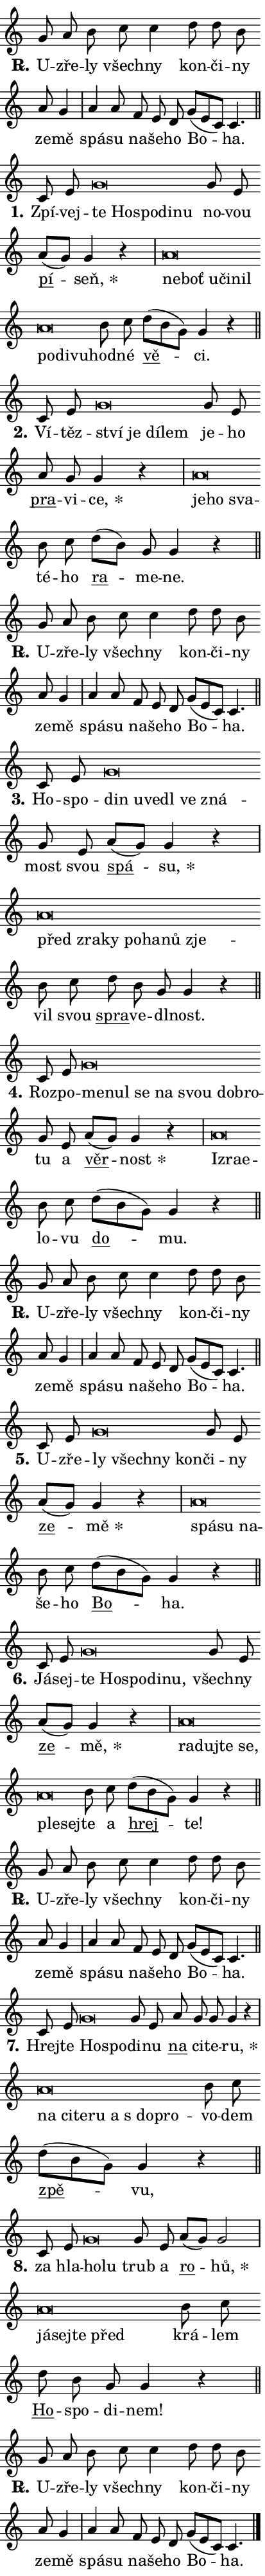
\version "2.24.0"
\header { tagline = "" }
\paper {
  indent = 0\cm
  top-margin = 0\cm
  right-margin = 0.13\cm % to fit lyric hyphens
  bottom-margin = 0\cm
  left-margin = 0\cm
  paper-width = 7\cm
  page-breaking = #ly:one-page-breaking
  system-system-spacing.basic-distance = #11
  score-system-spacing.basic-distance = #11
  ragged-last = ##f
}


%% Author: Thomas Morley
%% https://lists.gnu.org/archive/html/lilypond-user/2020-05/msg00002.html
#(define (line-position grob)
"Returns position of @var[grob} in current system:
   @code{'start}, if at first time-step
   @code{'end}, if at last time-step
   @code{'middle} otherwise
"
  (let* ((col (ly:item-get-column grob))
         (ln (ly:grob-object col 'left-neighbor))
         (rn (ly:grob-object col 'right-neighbor))
         (col-to-check-left (if (ly:grob? ln) ln col))
         (col-to-check-right (if (ly:grob? rn) rn col))
         (break-dir-left
           (and
             (ly:grob-property col-to-check-left 'non-musical #f)
             (ly:item-break-dir col-to-check-left)))
         (break-dir-right
           (and
             (ly:grob-property col-to-check-right 'non-musical #f)
             (ly:item-break-dir col-to-check-right))))
        (cond ((eqv? 1 break-dir-left) 'start)
              ((eqv? -1 break-dir-right) 'end)
              (else 'middle))))

#(define (tranparent-at-line-position vctor)
  (lambda (grob)
  "Relying on @code{line-position} select the relevant enry from @var{vctor}.
Used to determine transparency,"
    (case (line-position grob)
      ((end) (not (vector-ref vctor 0)))
      ((middle) (not (vector-ref vctor 1)))
      ((start) (not (vector-ref vctor 2))))))

noteHeadBreakVisibility =
#(define-music-function (break-visibility)(vector?)
"Makes @code{NoteHead}s transparent relying on @var{break-visibility}"
#{
  \override NoteHead.transparent =
    #(tranparent-at-line-position break-visibility)
#})

#(define delete-ledgers-for-transparent-note-heads
  (lambda (grob)
    "Reads whether a @code{NoteHead} is transparent.
If so this @code{NoteHead} is removed from @code{'note-heads} from
@var{grob}, which is supposed to be @code{LedgerLineSpanner}.
As a result ledgers are not printed for this @code{NoteHead}"
    (let* ((nhds-array (ly:grob-object grob 'note-heads))
           (nhds-list
             (if (ly:grob-array? nhds-array)
                 (ly:grob-array->list nhds-array)
                 '()))
           ;; Relies on the transparent-property being done before
           ;; Staff.LedgerLineSpanner.after-line-breaking is executed.
           ;; This is fragile ...
           (to-keep
             (remove
               (lambda (nhd)
                 (ly:grob-property nhd 'transparent #f))
               nhds-list)))
      ;; TODO find a better method to iterate over grob-arrays, similiar
      ;; to filter/remove etc for lists
      ;; For now rebuilt from scratch
      (set! (ly:grob-object grob 'note-heads)  '())
      (for-each
        (lambda (nhd)
          (ly:pointer-group-interface::add-grob grob 'note-heads nhd))
        to-keep))))

squashNotes = {
  \override NoteHead.X-extent = #'(-0.2 . 0.2)
  \override NoteHead.Y-extent = #'(-0.75 . 0)
  \override NoteHead.stencil =
    #(lambda (grob)
       (let ((pos (ly:grob-property grob 'staff-position)))
         (begin
           (if (< pos -7) (display "ERROR: Lower brevis then expected\n") (display "OK: Expected brevis position\n"))
           (if (<= pos -6) ly:text-interface::print ly:note-head::print))))
}
unSquashNotes = {
  \revert NoteHead.X-extent
  \revert NoteHead.Y-extent
  \revert NoteHead.stencil
}

hideNotes = \noteHeadBreakVisibility #begin-of-line-visible
unHideNotes = \noteHeadBreakVisibility #all-visible

% work-around for resetting accidentals
% https://lilypond.org/doc/v2.23/Documentation/notation/displaying-rhythms#unmetered-music
cadenzaMeasure = {
  \cadenzaOff
  \partial 1024 s1024
  \cadenzaOn
}

#(define-markup-command (accent layout props text) (markup?)
  "Underline accented syllable"
  (interpret-markup layout props
    #{\markup \override #'(offset . 4.3) \underline { #text }#}))

responsum = \markup \concat {
  "R" \hspace #-1.05 \path #0.1 #'((moveto 0 0.07) (lineto 0.9 0.8)) \hspace #0.05 "."
}

spaceSize = #0.6828661417322834 % exact space size for TeX Gyre Schola

\layout {
  \context {
    \Staff
    \remove "Time_signature_engraver"
    \override LedgerLineSpanner.after-line-breaking = #delete-ledgers-for-transparent-note-heads
  }
  \context {
    \Lyrics {
      \override LyricSpace.minimum-distance = \spaceSize
      \override LyricText.font-name = #"TeX Gyre Schola"
      \override LyricText.font-size = 1
      \override StanzaNumber.font-name = #"TeX Gyre Schola Bold"
      \override StanzaNumber.font-size = 1
    }
  }
  \context {
    \Score 
    \override NoteHead.text =
      #(lambda (grob) 
        (let ((pos (ly:grob-property grob 'staff-position)))
          #{\markup {
            \combine
              \halign #-0.55 \raise #(if (= pos -6) 0 0.5) \override #'(thickness . 2) \draw-line #'(3.2 . 0)
              \musicglyph "noteheads.sM1"
          }#}))
  }
}

% magnetic-lyrics.ily
%
%   written by
%     Jean Abou Samra <jean@abou-samra.fr>
%     Werner Lemberg <wl@gnu.org>
%
%   adapted by
%     Jiri Hon <jiri.hon@gmail.com>
%
% Version 2022-Apr-15

% https://www.mail-archive.com/lilypond-user@gnu.org/msg149350.html

#(define (Left_hyphen_pointer_engraver context)
   "Collect syllable-hyphen-syllable occurrences in lyrics and store
them in properties.  This engraver only looks to the left.  For
example, if the lyrics input is @code{foo -- bar}, it does the
following.

@itemize @bullet
@item
Set the @code{text} property of the @code{LyricHyphen} grob between
@q{foo} and @q{bar} to @code{foo}.

@item
Set the @code{left-hyphen} property of the @code{LyricText} grob with
text @q{foo} to the @code{LyricHyphen} grob between @q{foo} and
@q{bar}.
@end itemize

Use this auxiliary engraver in combination with the
@code{lyric-@/text::@/apply-@/magnetic-@/offset!} hook."
   (let ((hyphen #f)
         (text #f))
     (make-engraver
      (acknowledgers
       ((lyric-syllable-interface engraver grob source-engraver)
        (set! text grob)))
      (end-acknowledgers
       ((lyric-hyphen-interface engraver grob source-engraver)
        ;(when (not (grob::has-interface grob 'lyric-space-interface))
          (set! hyphen grob)));)
      ((stop-translation-timestep engraver)
       (when (and text hyphen)
         (ly:grob-set-object! text 'left-hyphen hyphen))
       (set! text #f)
       (set! hyphen #f)))))

#(define (lyric-text::apply-magnetic-offset! grob)
   "If the space between two syllables is less than the value in
property @code{LyricText@/.details@/.squash-threshold}, move the right
syllable to the left so that it gets concatenated with the left
syllable.

Use this function as a hook for
@code{LyricText@/.after-@/line-@/breaking} if the
@code{Left_@/hyphen_@/pointer_@/engraver} is active."
   (let ((hyphen (ly:grob-object grob 'left-hyphen #f)))
     (when hyphen
       (let ((left-text (ly:spanner-bound hyphen LEFT)))
         (when (grob::has-interface left-text 'lyric-syllable-interface)
           (let* ((common (ly:grob-common-refpoint grob left-text X))
                  (this-x-ext (ly:grob-extent grob common X))
                  (left-x-ext
                   (begin
                     ;; Trigger magnetism for left-text.
                     (ly:grob-property left-text 'after-line-breaking)
                     (ly:grob-extent left-text common X)))
                  ;; `delta` is the gap width between two syllables.
                  (delta (- (interval-start this-x-ext)
                            (interval-end left-x-ext)))
                  (details (ly:grob-property grob 'details))
                  (threshold (assoc-get 'squash-threshold details 0.2)))
             (when (< delta threshold)
               (let* (;; We have to manipulate the input text so that
                      ;; ligatures crossing syllable boundaries are not
                      ;; disabled.  For languages based on the Latin
                      ;; script this is essentially a beautification.
                      ;; However, for non-Western scripts it can be a
                      ;; necessity.
                      (lt (ly:grob-property left-text 'text))
                      (rt (ly:grob-property grob 'text))
                      (is-space (grob::has-interface hyphen 'lyric-space-interface))
                      (space (if is-space " " ""))
                      (extra-delta (if is-space spaceSize 0))
                      ;; Append new syllable.
                      (ltrt-space (if (and (string? lt) (string? rt))
                                (string-append lt space rt)
                                (make-concat-markup (list lt space rt))))
                      ;; Right-align `ltrt` to the right side.
                      (ltrt-space-markup (grob-interpret-markup
                               grob
                               (make-translate-markup
                                (cons (interval-length this-x-ext) 0)
                                (make-right-align-markup ltrt-space)))))
                 (begin
                   ;; Don't print `left-text`.
                   (ly:grob-set-property! left-text 'stencil #f)
                   ;; Set text and stencil (which holds all collected
                   ;; syllables so far) and shift it to the left.
                   (ly:grob-set-property! grob 'text ltrt-space)
                   (ly:grob-set-property! grob 'stencil ltrt-space-markup)
                   (ly:grob-translate-axis! grob (- (- delta extra-delta)) X))))))))))


#(define (lyric-hyphen::displace-bounds-first grob)
   ;; Make very sure this callback isn't triggered too early.
   (let ((left (ly:spanner-bound grob LEFT))
         (right (ly:spanner-bound grob RIGHT)))
     (ly:grob-property left 'after-line-breaking)
     (ly:grob-property right 'after-line-breaking)
     (ly:lyric-hyphen::print grob)))

squashThreshold = #0.4

\layout {
  \context {
    \Lyrics
    \consists #Left_hyphen_pointer_engraver
    \override LyricText.after-line-breaking =
      #lyric-text::apply-magnetic-offset!
    \override LyricHyphen.stencil = #lyric-hyphen::displace-bounds-first
    \override LyricText.details.squash-threshold = \squashThreshold
    \override LyricHyphen.minimum-distance = 0
    \override LyricHyphen.minimum-length = \squashThreshold
  }
}

squashText = \override LyricText.details.squash-threshold = 9999
unSquashText = \override LyricText.details.squash-threshold = \squashThreshold

leftText = \override LyricText.self-alignment-X = #LEFT
unLeftText = \revert LyricText.self-alignment-X

starOffset = #(lambda (grob) 
                (let ((x_offset (ly:self-alignment-interface::aligned-on-x-parent grob)))
                  (if (= x_offset 0) 0 (+ x_offset 1.2))))

star = #(define-music-function (syllable)(string?)
"Append star separator at the end of a syllable"
#{
  \once \override LyricText.X-offset = #starOffset
  \lyricmode { \markup {
    #syllable
    \override #'((font-name . "TeX Gyre Schola Bold")) \hspace #0.2 \lower #0.65 \larger "*"
  } }
#})

starAccent = #(define-music-function (syllable)(string?)
"Append star separator at the end of a syllable and make accent"
#{
  \once \override LyricText.X-offset = #starOffset
  \lyricmode { \markup {
    \accent #syllable
    \override #'((font-name . "TeX Gyre Schola Bold")) \hspace #0.2 \lower #0.65 \larger "*"
  } }
#})

breath = #(define-music-function (syllable)(string?)
"Append breathing indicator at the end of a syllable"
#{
  \lyricmode { \markup { #syllable "+" } }
#})

optionalBreath = #(define-music-function (syllable)(string?)
"Append optional breathing indicator at the end of a syllable"
#{
  \lyricmode { \markup { #syllable "(+)" } }
#})


\score {
    <<
        \new Voice = "melody" { \cadenzaOn \key c \major \relative { g'8 a b c c4 \bar "" d8 d b \bar "" a g4 \cadenzaMeasure \bar "|" a a8 \bar "" f e d \bar "" g[( e c)] c4. \cadenzaMeasure \bar "||" \break } }
        \new Lyrics \lyricsto "melody" { \lyricmode { \set stanza = \responsum
U -- zře -- ly všech -- ny kon -- či -- ny ze -- mě spá -- su na -- še -- ho Bo -- ha. } }
    >>
    \layout {}
}

\score {
    <<
        \new Voice = "melody" { \cadenzaOn \key c \major \relative { c'8 e \squashNotes g\breve*1/16 \hideNotes \breve*1/16 \bar "" \breve*1/16 \bar "" \breve*1/16 \breve*1/16 \bar "" \unHideNotes \unSquashNotes g8 e \bar "" a[( g)] g4 r \cadenzaMeasure \bar "|" \squashNotes a\breve*1/16 \hideNotes \breve*1/16 \bar "" \breve*1/16 \bar "" \breve*1/16 \bar "" \breve*1/16 \bar "" \breve*1/16 \bar "" \breve*1/16 \breve*1/16 \bar "" \unHideNotes \unSquashNotes b8 c \bar "" d[( b g)] g4 r \cadenzaMeasure \bar "||" \break } }
        \new Lyrics \lyricsto "melody" { \lyricmode { \set stanza = "1."
Zpí -- vej -- \leftText te \squashText Ho -- spo -- di -- nu \unLeftText \unSquashText no -- vou \markup \accent pí -- \star seň, \leftText ne -- \squashText boť u -- či -- nil po -- di -- vu -- \unLeftText \unSquashText hod -- né \markup \accent vě -- ci. } }
    >>
    \layout {}
}

\score {
    <<
        \new Voice = "melody" { \cadenzaOn \key c \major \relative { c'8 e \squashNotes g\breve*1/16 \hideNotes \breve*1/16 \bar "" \breve*1/16 \breve*1/16 \bar "" \unHideNotes \unSquashNotes g8 e \bar "" a g g4 r \cadenzaMeasure \bar "|" \squashNotes a\breve*1/16 \hideNotes \breve*1/16 \breve*1/16 \bar "" \unHideNotes \unSquashNotes b8 c \bar "" d[( b)] g g4 r \cadenzaMeasure \bar "||" \break } }
        \new Lyrics \lyricsto "melody" { \lyricmode { \set stanza = "2."
Ví -- těz -- \leftText ství \squashText je dí -- lem \unLeftText \unSquashText je -- ho \markup \accent pra -- vi -- \star ce, \leftText je -- \squashText ho sva -- \unLeftText \unSquashText té -- ho \markup \accent ra -- me -- ne. } }
    >>
    \layout {}
}

\score {
    <<
        \new Voice = "melody" { \cadenzaOn \key c \major \relative { g'8 a b c c4 \bar "" d8 d b \bar "" a g4 \cadenzaMeasure \bar "|" a a8 \bar "" f e d \bar "" g[( e c)] c4. \cadenzaMeasure \bar "||" \break } }
        \new Lyrics \lyricsto "melody" { \lyricmode { \set stanza = \responsum
U -- zře -- ly všech -- ny kon -- či -- ny ze -- mě spá -- su na -- še -- ho Bo -- ha. } }
    >>
    \layout {}
}

\score {
    <<
        \new Voice = "melody" { \cadenzaOn \key c \major \relative { c'8 e \squashNotes g\breve*1/16 \hideNotes \breve*1/16 \bar "" \breve*1/16 \bar "" \breve*1/16 \bar "" \breve*1/16 \breve*1/16 \bar "" \unHideNotes \unSquashNotes g8 e \bar "" a[( g)] g4 r \cadenzaMeasure \bar "|" \squashNotes a\breve*1/16 \hideNotes \breve*1/16 \bar "" \breve*1/16 \bar "" \breve*1/16 \bar "" \breve*1/16 \bar "" \breve*1/16 \breve*1/16 \bar "" \unHideNotes \unSquashNotes b8 c \bar "" d b g g4 r \cadenzaMeasure \bar "||" \break } }
        \new Lyrics \lyricsto "melody" { \lyricmode { \set stanza = "3."
Ho -- spo -- \leftText din \squashText u -- ve -- dl ve zná -- \unLeftText \unSquashText most svou \markup \accent spá -- \star su, \leftText před \squashText zra -- ky po -- ha -- nů zje -- \unLeftText \unSquashText vil svou \markup \accent spra -- ve -- dl -- nost. } }
    >>
    \layout {}
}

\score {
    <<
        \new Voice = "melody" { \cadenzaOn \key c \major \relative { c'8 e \squashNotes g\breve*1/16 \hideNotes \breve*1/16 \bar "" \breve*1/16 \bar "" \breve*1/16 \bar "" \breve*1/16 \bar "" \breve*1/16 \breve*1/16 \bar "" \unHideNotes \unSquashNotes g8 e \bar "" a[( g)] g4 r \cadenzaMeasure \bar "|" \squashNotes a\breve*1/16 \hideNotes \breve*1/16 \breve*1/16 \bar "" \unHideNotes \unSquashNotes b8 c \bar "" d[( b g)] g4 r \cadenzaMeasure \bar "||" \break } }
        \new Lyrics \lyricsto "melody" { \lyricmode { \set stanza = "4."
Roz -- po -- \leftText me -- \squashText nul se na svou dob -- ro -- \unLeftText \unSquashText tu a \markup \accent věr -- \star nost \leftText Iz -- \squashText ra -- e -- \unLeftText \unSquashText lo -- vu \markup \accent do -- mu. } }
    >>
    \layout {}
}

\score {
    <<
        \new Voice = "melody" { \cadenzaOn \key c \major \relative { g'8 a b c c4 \bar "" d8 d b \bar "" a g4 \cadenzaMeasure \bar "|" a a8 \bar "" f e d \bar "" g[( e c)] c4. \cadenzaMeasure \bar "||" \break } }
        \new Lyrics \lyricsto "melody" { \lyricmode { \set stanza = \responsum
U -- zře -- ly všech -- ny kon -- či -- ny ze -- mě spá -- su na -- še -- ho Bo -- ha. } }
    >>
    \layout {}
}

\score {
    <<
        \new Voice = "melody" { \cadenzaOn \key c \major \relative { c'8 e \squashNotes g\breve*1/16 \hideNotes \breve*1/16 \bar "" \breve*1/16 \breve*1/16 \bar "" \unHideNotes \unSquashNotes g8 e \bar "" a[( g)] g4 r \cadenzaMeasure \bar "|" \squashNotes a\breve*1/16 \hideNotes \breve*1/16 \breve*1/16 \bar "" \unHideNotes \unSquashNotes b8 c \bar "" d[( b g)] g4 r \cadenzaMeasure \bar "||" \break } }
        \new Lyrics \lyricsto "melody" { \lyricmode { \set stanza = "5."
U -- zře -- \leftText ly \squashText všech -- ny kon -- \unLeftText \unSquashText či -- ny \markup \accent ze -- \star mě \leftText spá -- \squashText su na -- \unLeftText \unSquashText še -- ho \markup \accent Bo -- ha. } }
    >>
    \layout {}
}

\score {
    <<
        \new Voice = "melody" { \cadenzaOn \key c \major \relative { c'8 e \squashNotes g\breve*1/16 \hideNotes \breve*1/16 \bar "" \breve*1/16 \bar "" \breve*1/16 \breve*1/16 \bar "" \unHideNotes \unSquashNotes g8 e \bar "" a[( g)] g4 r \cadenzaMeasure \bar "|" \squashNotes a\breve*1/16 \hideNotes \breve*1/16 \bar "" \breve*1/16 \bar "" \breve*1/16 \bar "" \breve*1/16 \breve*1/16 \bar "" \unHideNotes \unSquashNotes b8 c \bar "" d[( b g)] g4 r \cadenzaMeasure \bar "||" \break } }
        \new Lyrics \lyricsto "melody" { \lyricmode { \set stanza = "6."
Já -- sej -- \leftText te \squashText Ho -- spo -- di -- nu, \unLeftText \unSquashText všech -- ny \markup \accent ze -- \star mě, \leftText ra -- \squashText duj -- te se, ple -- sej -- \unLeftText \unSquashText te a \markup \accent hrej -- te! } }
    >>
    \layout {}
}

\score {
    <<
        \new Voice = "melody" { \cadenzaOn \key c \major \relative { g'8 a b c c4 \bar "" d8 d b \bar "" a g4 \cadenzaMeasure \bar "|" a a8 \bar "" f e d \bar "" g[( e c)] c4. \cadenzaMeasure \bar "||" \break } }
        \new Lyrics \lyricsto "melody" { \lyricmode { \set stanza = \responsum
U -- zře -- ly všech -- ny kon -- či -- ny ze -- mě spá -- su na -- še -- ho Bo -- ha. } }
    >>
    \layout {}
}

\score {
    <<
        \new Voice = "melody" { \cadenzaOn \key c \major \relative { c'8 e \squashNotes g\breve*1/16 \hideNotes \breve*1/16 \bar "" \unHideNotes \unSquashNotes g8 e \bar "" a g g g4 r \cadenzaMeasure \bar "|" \squashNotes a\breve*1/16 \hideNotes \breve*1/16 \bar "" \breve*1/16 \bar "" \breve*1/16 \bar "" \breve*1/16 \bar "" \breve*1/16 \breve*1/16 \bar "" \unHideNotes \unSquashNotes b8 c \bar "" d[( b g)] g4 r \cadenzaMeasure \bar "||" \break } }
        \new Lyrics \lyricsto "melody" { \lyricmode { \set stanza = "7."
Hrej -- te \leftText Ho -- \squashText spo -- \unLeftText \unSquashText di -- nu \markup \accent na ci -- te -- \star ru, \leftText na \squashText ci -- te -- ru a "s do" -- pro -- \unLeftText \unSquashText vo -- dem \markup \accent zpě -- vu, } }
    >>
    \layout {}
}

\score {
    <<
        \new Voice = "melody" { \cadenzaOn \key c \major \relative { c'8 e \squashNotes g\breve*1/16 \hideNotes \breve*1/16 \bar "" \unHideNotes \unSquashNotes g8 e \bar "" a[( g)] g2 \cadenzaMeasure \bar "|" \squashNotes a\breve*1/16 \hideNotes \breve*1/16 \bar "" \breve*1/16 \breve*1/16 \bar "" \unHideNotes \unSquashNotes b8 c \bar "" d b g g4 r \cadenzaMeasure \bar "||" \break } }
        \new Lyrics \lyricsto "melody" { \lyricmode { \set stanza = "8."
za hla -- \leftText ho -- \squashText lu \unLeftText \unSquashText trub a \markup \accent ro -- \star hů, \leftText já -- \squashText sej -- te před \unLeftText \unSquashText krá -- lem \markup \accent Ho -- spo -- di -- nem! } }
    >>
    \layout {}
}

\score {
    <<
        \new Voice = "melody" { \cadenzaOn \key c \major \relative { g'8 a b c c4 \bar "" d8 d b \bar "" a g4 \cadenzaMeasure \bar "|" a a8 \bar "" f e d \bar "" g[( e c)] c4. \cadenzaMeasure \bar "||" \break } \bar "|." }
        \new Lyrics \lyricsto "melody" { \lyricmode { \set stanza = \responsum
U -- zře -- ly všech -- ny kon -- či -- ny ze -- mě spá -- su na -- še -- ho Bo -- ha. } }
    >>
    \layout {}
}
